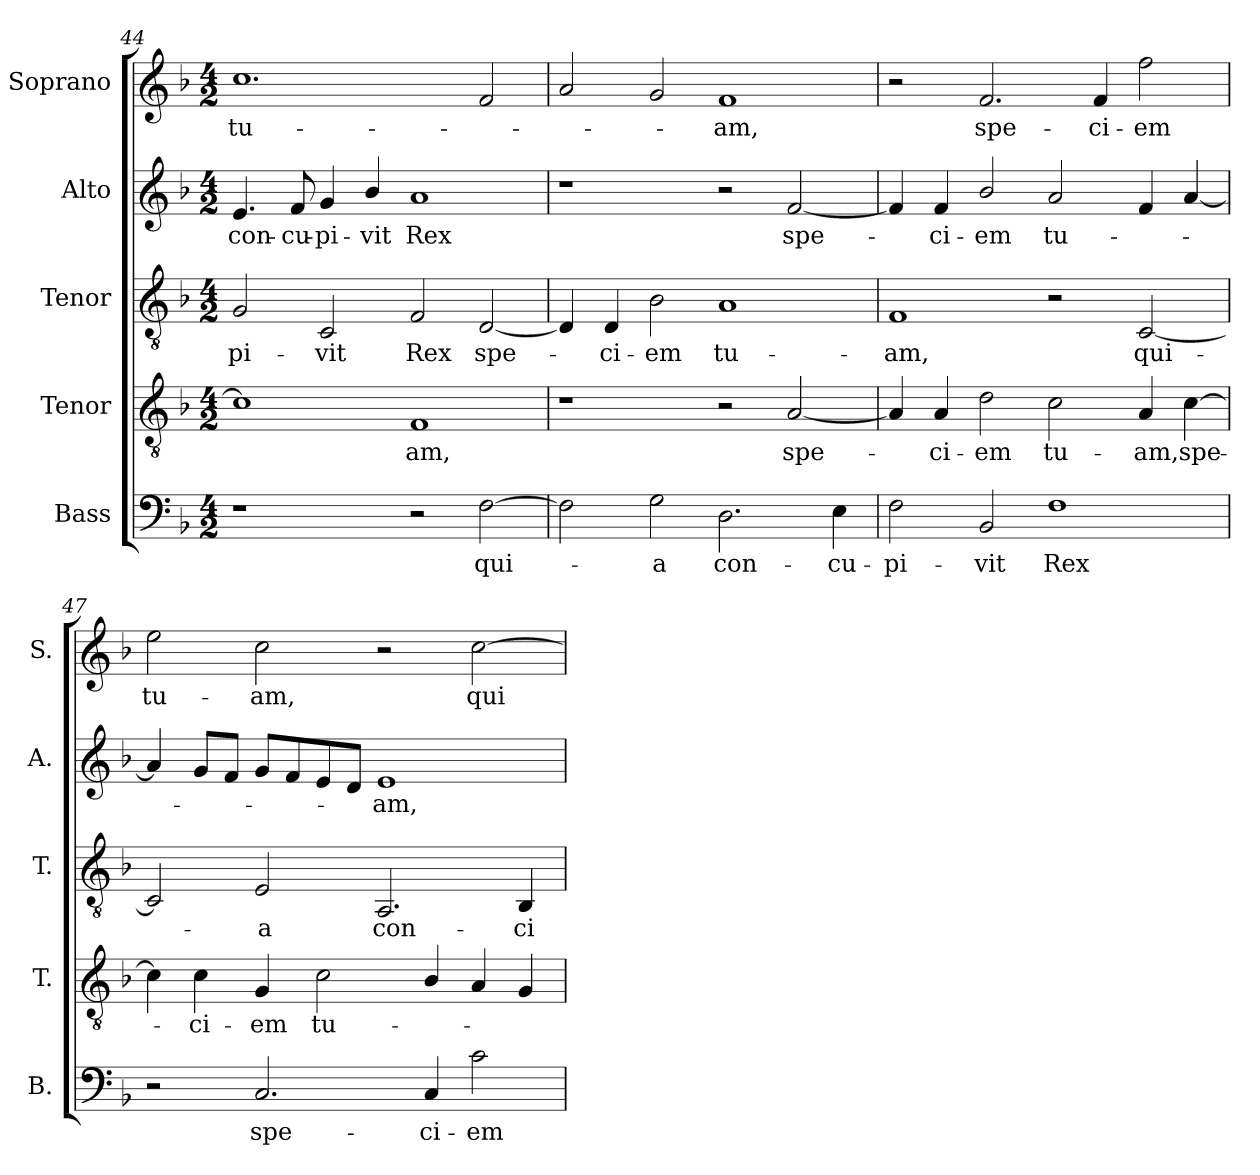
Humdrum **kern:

**kern	**text	**kern	**text	**kern	**text	**kern	**text	**kern	**text
*part5	*part5	*part4	*part4	*part3	*part3	*part2	*part2	*part1	*part1
*staff5	*staff5	*staff4	*staff4	*staff3	*staff3	*staff2	*staff2	*staff1	*staff1
*I"Bass	*	*I"Tenor	*	*I"Tenor	*	*I"Alto	*	*I"Soprano	*
*I'B.	*	*I'T.	*	*I'T.	*	*I'A.	*	*I'S.	*
*clefF4	*	*clefGv2	*	*clefGv2	*	*clefG2	*	*clefG2	*
*	*	*ITrd7c12	*	*	*	*	*	*	*
*k[b-]	*	*k[b-]	*	*k[b-]	*	*k[b-]	*	*k[b-]	*
*F:	*	*F:	*	*F:	*	*F:	*	*F:	*
*M4/2	*	*M4/2	*	*M4/2	*	*M4/2	*	*M4/2	*
=44	=44	=44	=44	=44	=44	=44	=44	=44	=44
!	!	!	!	!	!LO:LY:b:color=#000000	!	!	!	!
!	!	!	!	!	!	!	!LO:LY:b:color=#000000	!	!
!	!	!	!	!	!	!	!	!	!LO:LY:b:color=#000000
1r	.	1Ci]	.	2Gi/	-pi-	4.ei/	con-	1.cci	tu-
!	!	!	!	!	!	!	!LO:LY:b:color=#000000	!	!
.	.	.	.	.	.	8fi/	-cu-	.	.
!	!	!	!	!	!LO:LY:b:color=#000000	!	!	!	!
!	!	!	!	!	!	!	!LO:LY:b:color=#000000	!	!
.	.	.	.	2Ci/	-vit	4gi/	-pi-	.	.
!	!	!	!	!	!	!	!LO:LY:b:color=#000000	!	!
.	.	.	.	.	.	4b-i/	-vit	.	.
!	!	!	!LO:LY:b:color=#000000	!	!	!	!	!	!
!	!	!	!	!	!LO:LY:b:color=#000000	!	!	!	!
!	!	!	!	!	!	!	!LO:LY:b:color=#000000	!	!
2r	.	1FFi	-am,	2Fi/	Rex	1ai	Rex	.	.
!	!LO:LY:b:color=#000000	!	!	!	!	!	!	!	!
!	!	!	!	!	!LO:LY:b:color=#000000	!	!	!	!
[2Fi\	qui-	.	.	[2Di/	spe-	.	.	2fi/	.
=45	=45	=45	=45	=45	=45	=45	=45	=45	=45
2Fi\]	.	1r	.	4Di/]	.	1r	.	2ai/	.
!	!	!	!	!	!LO:LY:b:color=#000000	!	!	!	!
.	.	.	.	4Di/	-ci-	.	.	.	.
!	!LO:LY:b:color=#000000	!	!	!	!	!	!	!	!
!	!	!	!	!	!LO:LY:b:color=#000000	!	!	!	!
2Gi\	-a	.	.	2B-i\	-em	.	.	2gi/	.
!	!LO:LY:b:color=#000000	!	!	!	!	!	!	!	!
!	!	!	!	!	!LO:LY:b:color=#000000	!	!	!	!
!	!	!	!	!	!	!	!	!	!LO:LY:b:color=#000000
2.Di\	con-	2r	.	1Ai	tu-	2r	.	1fi	-am,
!	!	!	!LO:LY:b:color=#000000	!	!	!	!	!	!
!	!	!	!	!	!	!	!LO:LY:b:color=#000000	!	!
.	.	[2AAi/	spe-	.	.	[2fi/	spe-	.	.
!	!LO:LY:b:color=#000000	!	!	!	!	!	!	!	!
4Ei\	-cu-	.	.	.	.	.	.	.	.
!!LO:PB:g=z
=46	=46	=46	=46	=46	=46	=46	=46	=46	=46
!	!LO:LY:b:color=#000000	!	!	!	!	!	!	!	!
!	!	!	!	!	!LO:LY:b:color=#000000	!	!	!	!
2Fi\	-pi-	4AAi/]	.	1Fi	-am,	4fi/]	.	2r	.
!	!	!	!LO:LY:b:color=#000000	!	!	!	!	!	!
!	!	!	!	!	!	!	!LO:LY:b:color=#000000	!	!
.	.	4AAi/	-ci-	.	.	4fi/	-ci-	.	.
!	!LO:LY:b:color=#000000	!	!	!	!	!	!	!	!
!	!	!	!LO:LY:b:color=#000000	!	!	!	!	!	!
!	!	!	!	!	!	!	!LO:LY:b:color=#000000	!	!
!	!	!	!	!	!	!	!	!	!LO:LY:b:color=#000000
2BB-i/	-vit	2Di\	-em	.	.	2b-i/	-em	2.fi/	spe-
!	!LO:LY:b:color=#000000	!	!	!	!	!	!	!	!
!	!	!	!LO:LY:b:color=#000000	!	!	!	!	!	!
!	!	!	!	!	!	!	!LO:LY:b:color=#000000	!	!
1Fi	Rex	2Ci\	tu-	2r	.	2ai/	tu-	.	.
!	!	!	!	!	!	!	!	!	!LO:LY:b:color=#000000
.	.	.	.	.	.	.	.	4fi/	-ci-
!	!	!	!LO:LY:b:color=#000000	!	!	!	!	!	!
!	!	!	!	!	!LO:LY:b:color=#000000	!	!	!	!
!	!	!	!	!	!	!	!	!	!LO:LY:b:color=#000000
.	.	4AAi/	-am,	[2Ci/	qui-	4fi/	.	2ffi\	-em
!	!	!	!LO:LY:b:color=#000000	!	!	!	!	!	!
.	.	[4Ci\	spe-	.	.	[4ai/	.	.	.
=47	=47	=47	=47	=47	=47	=47	=47	=47	=47
!	!	!	!	!	!	!	!	!	!LO:LY:b:color=#000000
2r	.	4Ci\]	.	2Ci/]	.	4ai/]	.	2eei\	tu-
!	!	!	!LO:LY:b:color=#000000	!	!	!	!	!	!
.	.	4Ci\	-ci-	.	.	8gi/L	.	.	.
.	.	.	.	.	.	8fi/J	.	.	.
!	!LO:LY:b:color=#000000	!	!	!	!	!	!	!	!
!	!	!	!LO:LY:b:color=#000000	!	!	!	!	!	!
!	!	!	!	!	!LO:LY:b:color=#000000	!	!	!	!
!	!	!	!	!	!	!	!	!	!LO:LY:b:color=#000000
2.Ci/	spe-	4GGi/	-em	2Ei/	-a	8gi/L	.	2cci\	-am,
.	.	.	.	.	.	8fi/	.	.	.
!	!	!	!LO:LY:b:color=#000000	!	!	!	!	!	!
.	.	2Ci\	tu-	.	.	8ei/	.	.	.
.	.	.	.	.	.	8di/J	.	.	.
!	!	!	!	!	!LO:LY:b:color=#000000	!	!	!	!
!	!	!	!	!	!	!	!LO:LY:b:color=#000000	!	!
.	.	.	.	2.AAi/	con-	1ei	-am,	2r	.
!	!LO:LY:b:color=#000000	!	!	!	!	!	!	!	!
4Ci/	-ci-	4BB-i/	.	.	.	.	.	.	.
!	!LO:LY:b:color=#000000	!	!	!	!	!	!	!	!
!	!	!	!	!	!	!	!	!	!LO:LY:b:color=#000000
2ci\	-em	4AAi/	.	.	.	.	.	[2cci\	qui-
!	!	!	!	!	!LO:LY:b:color=#000000	!	!	!	!
.	.	4GGi/	.	4BB-i/	-ci-	.	.	.	.
=	=	=	=	=	=	=	=	=	=
*-	*-	*-	*-	*-	*-	*-	*-	*-	*-
